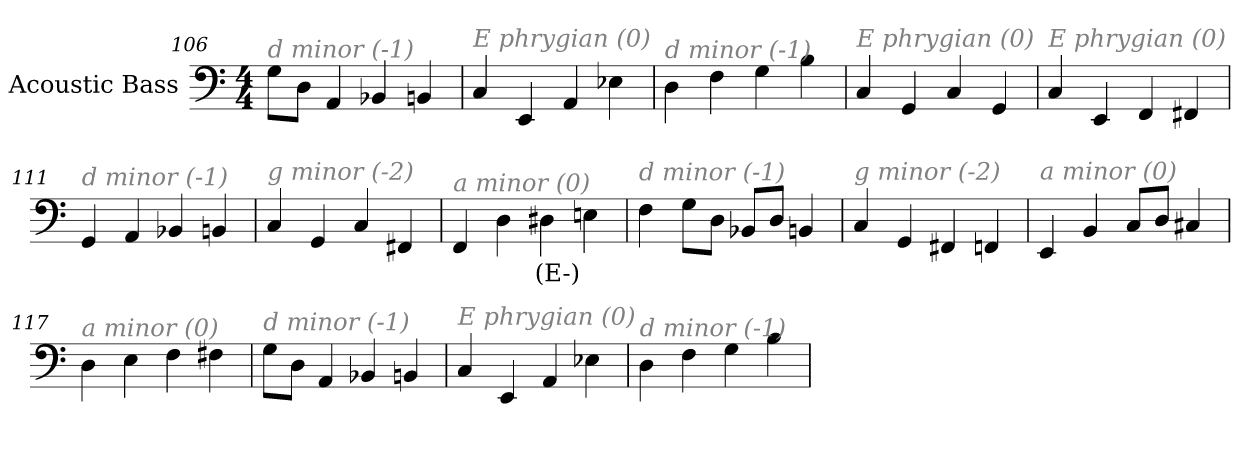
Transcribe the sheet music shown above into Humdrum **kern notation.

**kern	**text
*part1	*part1
*staff1	*staff1
*I"Acoustic Bass	*
*clefF4	*
*ITrd7c12	*
*k[]	*
*C:	*
*M4/4	*
=106	=106
!LO:TX:i:color=#808080:t=d minor (-1)	!
8GGL	.
8DDJ	.
4AAA	.
4BBB-X	.
4BBBn	.
=107	=107
!LO:TX:i:color=#808080:t=E phrygian (0)	!
4CC	.
4EEE	.
4AAA	.
4EE-X	.
=108	=108
!LO:TX:i:color=#808080:t=d minor (-1)	!
4DD	.
4FF	.
4GG	.
4BB	.
=109	=109
!LO:TX:i:color=#808080:t=E phrygian (0)	!
4CC	.
4GGG	.
4CC	.
4GGG	.
=110	=110
!LO:TX:i:color=#808080:t=E phrygian (0)	!
4CC	.
4EEE	.
4FFF	.
4FFF#X	.
=111	=111
!LO:TX:i:color=#808080:t=d minor (-1)	!
4GGG	.
4AAA	.
4BBB-X	.
4BBBn	.
=112	=112
!LO:TX:i:color=#808080:t=g minor (-2)	!
4CC	.
4GGG	.
4CC	.
4FFF#X	.
=113	=113
!LO:TX:i:color=#808080:t=a minor (0)	!
4FFF	.
4DD	.
4DD#Xi	(E-)
4EEn	.
=114	=114
!LO:TX:i:color=#808080:t=d minor (-1)	!
4FF	.
8GGL	.
8DDJ	.
8BBB-XL	.
8DDJ	.
4BBBn	.
=115	=115
!LO:TX:i:color=#808080:t=g minor (-2)	!
4CC	.
4GGG	.
4FFF#X	.
4FFFn	.
=116	=116
!LO:TX:i:color=#808080:t=a minor (0)	!
4EEE	.
4BBB	.
8CCL	.
8DDJ	.
4CC#X	.
=117	=117
!LO:TX:i:color=#808080:t=a minor (0)	!
4DD	.
4EE	.
4FF	.
4FF#X	.
=118	=118
!LO:TX:i:color=#808080:t=d minor (-1)	!
8GGL	.
8DDJ	.
4AAA	.
4BBB-X	.
4BBBn	.
=119	=119
!LO:TX:i:color=#808080:t=E phrygian (0)	!
4CC	.
4EEE	.
4AAA	.
4EE-X	.
=120	=120
!LO:TX:i:color=#808080:t=d minor (-1)	!
4DD	.
4FF	.
4GG	.
4BB	.
=	=
*-	*-
